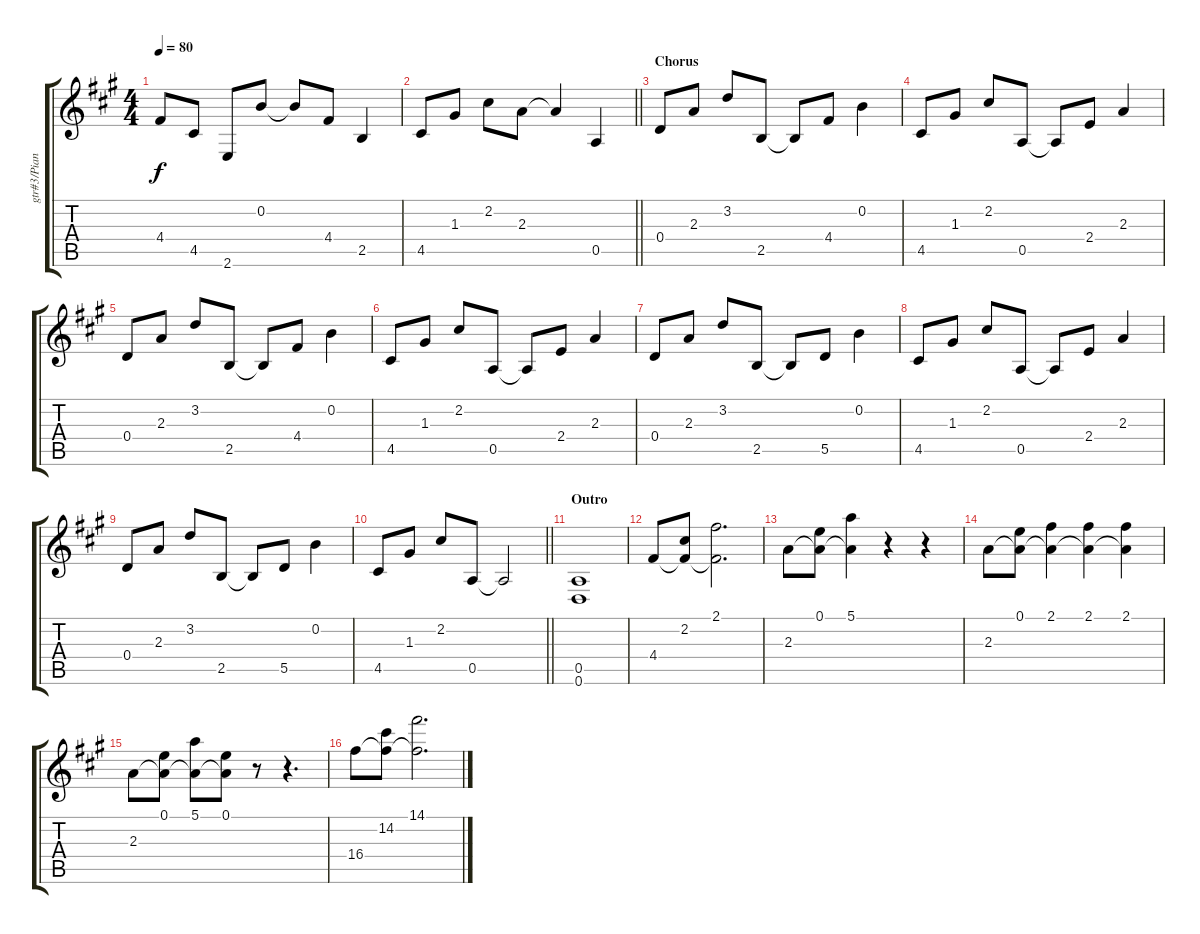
\track ("gtr#3/Piano#2" "gtr#3/Pian") {instrument overdrivenguitar}
\staff {score tabs}
\tuning (E4 B3 G3 D3 A2 D2) {hide}
\ts (4 4)
\tempo 80
\clef g2
\ks a
4.4.8{dy f} 4.5.8 2.6.8 0.2.8 0.2{t}.8 4.4.8 2.5.4 |
\barLineRight lightlight
4.5.8 1.3.8 2.2.8 2.3.8 2.3{t}.4 0.5.4 |
\section ("" "Chorus")
0.4.8 2.3.8 3.2.8 2.5.8 2.5{t}.8 4.4.8 0.2.4 |
4.5.8 1.3.8 2.2.8 0.5.8 0.5{t}.8 2.4.8 2.3.4 |
0.4.8 2.3.8 3.2.8 2.5.8 2.5{t}.8 4.4.8 0.2.4 |
4.5.8 1.3.8 2.2.8 0.5.8 0.5{t}.8 2.4.8 2.3.4 |
0.4.8 2.3.8 3.2.8 2.5.8 2.5{t}.8 5.5.8 0.2.4 |
4.5.8 1.3.8 2.2.8 0.5.8 0.5{t}.8 2.4.8 2.3.4 |
0.4.8 2.3.8 3.2.8 2.5.8 2.5{t}.8 5.5.8 0.2.4 |
\barLineRight lightlight
4.5.8 1.3.8 2.2.8 0.5.8 0.5{t}.2 |
\section ("" "Outro")
(0.5 0.6).1 |
4.4.8 (2.2 4.4{t}).8 (2.1 4.4{t}).2{d} |
2.3.8 (0.1 2.3{t}).8 (5.1 2.3{t}).4 r.4 r.4 |
2.3.8 (0.1 2.3{t}).8 (2.1 2.3{t}).4 (2.1 2.3{t}).4 (2.1 2.3{t}).4 |
2.3.8 (0.1 2.3{t}).8 (5.1 2.3{t}).8 (0.1 2.3{t}).8 r.8 r.4{d} |
16.4.8 (14.2 16.4{t}).8 (14.1 16.4{t}).2{d}
